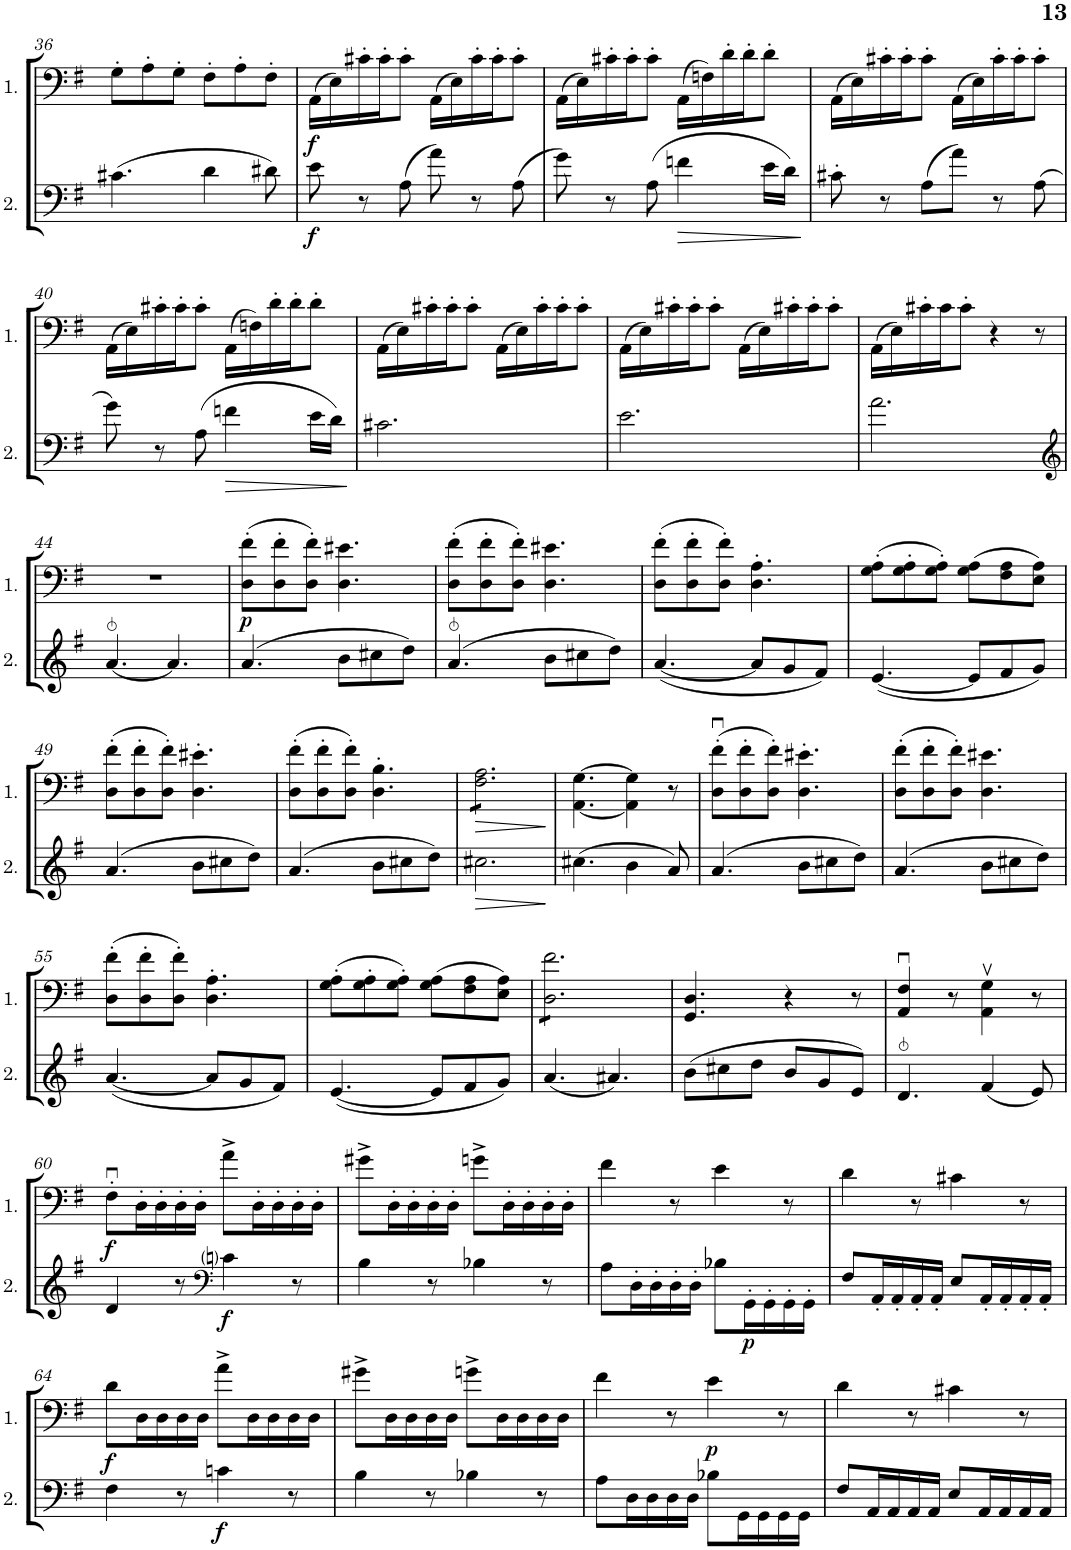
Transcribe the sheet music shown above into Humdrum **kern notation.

**kern	**dynam	**kern	**dynam
*part2	*part2	*part1	*part1
*staff2	*staff2	*staff1	*staff1
*I"Cello 2	*	*I"Cello 1	*
!!LO:PB:g=z
*clefF4	*	*clefF4	*
*k[f#]	*	*k[f#]	*
*M6/8	*	*M6/8	*
=36	=36	=36	=36
(4.c#X\	.	8G'\L	.
.	.	8A'\	.
.	.	8G'\J	.
4d\	.	8F#'\L	.
.	.	8A'\	.
8d#X\)	.	8F#'\J	.
=37	=37	=37	=37
!	!LO:DY:b	!	!LO:DY:b
8e\	f	(16AA\LL	f
.	.	16E\)	.
8r	.	16c#X'\	.
.	.	16c#'\J	.
(8A\	.	8c#'\J	.
8a\)	.	(16AA\LL	.
.	.	16E\)	.
8r	.	16c#'\	.
.	.	16c#'\J	.
(8A\	.	8c#'\J	.
=38	=38	=38	=38
8g\)	.	(16AA\LL	.
.	.	16E\)	.
8r	.	16c#X'\	.
.	.	16c#'\J	.
(8A\	.	8c#'\J	.
!	!LO:HP:b	!	!
4fn\	>	(16AA\LL	.
.	.	16Fn\)	.
.	.	16d'\	.
.	.	16d'\J	.
16e\LL	.	8d'\J	.
16d\JJ)	.	.	.
.	]	.	.
=39	=39	=39	=39
8c#X'\	.	(16AA\LL	.
.	.	16E\)	.
8r	.	16c#X'\	.
.	.	16c#'\J	.
(8A\L	.	8c#'\J	.
8a\J)	.	(16AA\LL	.
.	.	16E\)	.
8r	.	16c#'\	.
.	.	16c#'\J	.
(8A\	.	8c#'\J	.
!!LO:LB:g=z
=40	=40	=40	=40
8g\)	.	(16AA\LL	.
.	.	16E\)	.
8r	.	16c#X'\	.
.	.	16c#'\J	.
(8A\	.	8c#'\J	.
!	!LO:HP:b	!	!
4fn\	>	(16AA\LL	.
.	.	16Fn\)	.
.	.	16d'\	.
.	.	16d'\J	.
16e\LL	.	8d'\J	.
16d\JJ)	.	.	.
.	]	.	.
=41	=41	=41	=41
2.c#X\	.	(16AA\LL	.
.	.	16E\)	.
.	.	16c#X'\	.
.	.	16c#'\J	.
.	.	8c#'\J	.
.	.	(16AA\LL	.
.	.	16E\)	.
.	.	16c#'\	.
.	.	16c#'\J	.
.	.	8c#'\J	.
=42	=42	=42	=42
2.e\	.	(16AA\LL	.
.	.	16E\)	.
.	.	16c#X'\	.
.	.	16c#'\J	.
.	.	8c#'\J	.
.	.	(16AA\LL	.
.	.	16E\)	.
.	.	16c#X'\	.
.	.	16c#'\J	.
.	.	8c#'\J	.
=43	=43	=43	=43
2.a\	.	(16AA\LL	.
.	.	16E\)	.
.	.	16c#X'\	.
.	.	16c#\J	.
.	.	8c#'\J	.
.	.	4r	.
.	.	8r	.
!!LO:LB:g=z
=44	=44	=44	=44
*clefG2	*	*	*
[4.a/	.	2.r	.
4.a/]	.	.	.
=45	=45	=45	=45
!	!	!	!LO:DY:b
(4.a/	.	(8D\' 8f#\'L	p
.	.	8D\' 8f#\'	.
.	.	8D\' 8f#\'J)	.
8b\L	.	4.D\ 4.e#X\	.
8cc#X\	.	.	.
8dd\J)	.	.	.
=46	=46	=46	=46
(4.a/	.	(8D\' 8f#\'L	.
.	.	8D\' 8f#\'	.
.	.	8D\' 8f#\'J)	.
8b\L	.	4.D\ 4.e#X\	.
8cc#X\	.	.	.
8dd\J)	.	.	.
=47	=47	=47	=47
([4.a/	.	(8D\' 8f#\'L	.
.	.	8D\' 8f#\'	.
.	.	8D\' 8f#\'J)	.
8a/L]	.	4.D\' 4.A\'	.
8g/	.	.	.
8f#/J)	.	.	.
=48	=48	=48	=48
([4.e/	.	(8G\' 8A\'L	.
.	.	8G\' 8A\'	.
.	.	8G\' 8A\'J)	.
8e/L]	.	(8G\ 8A\L	.
8f#/	.	8F#\ 8A\	.
8g/J)	.	8E\ 8A\J)	.
!!LO:LB:g=z
=49	=49	=49	=49
(4.a/	.	(8D\' 8f#\'L	.
.	.	8D\' 8f#\'	.
.	.	8D\' 8f#\'J)	.
8b\L	.	4.D\' 4.e#X\'	.
8cc#X\	.	.	.
8dd\J)	.	.	.
=50	=50	=50	=50
(4.a/	.	(8D\' 8f#\'L	.
.	.	8D\' 8f#\'	.
.	.	8D\' 8f#\'J)	.
8b\L	.	4.D\' 4.B\'	.
8cc#X\	.	.	.
8dd\J)	.	.	.
=51	=51	=51	=51
!	!LO:HP:b	!	!LO:HP:b
*	*	*tremolo	*
2.cc#X\	>	8F#\ 8A\L	>
.	.	8F#\ 8A\	.
.	.	8F#\ 8A\	.
.	.	8F#\ 8A\	.
.	.	8F#\ 8A\	.
.	.	8F#\ 8A\J	.
*	*	*Xtremolo	*
.	]	.	]
=52	=52	=52	=52
(4.cc#X\	.	[4.AA\ [4.G\	.
4b\	.	4AA\] 4G\]	.
8a/)	.	8r	.
=53	=53	=53	=53
(4.a/	.	(8D\u' 8f#\u'L	.
.	.	8D\' 8f#\'	.
.	.	8D\' 8f#\'J)	.
8b\L	.	4.D\' 4.e#X\'	.
8cc#X\	.	.	.
8dd\J)	.	.	.
=54	=54	=54	=54
(4.a/	.	(8D\' 8f#\'L	.
.	.	8D\' 8f#\'	.
.	.	8D\' 8f#\'J)	.
8b\L	.	4.D\ 4.e#X\	.
8cc#X\	.	.	.
8dd\J)	.	.	.
!!LO:LB:g=z
=55	=55	=55	=55
([4.a/	.	(8D\' 8f#\'L	.
.	.	8D\' 8f#\'	.
.	.	8D\' 8f#\'J)	.
8a/L]	.	4.D\' 4.A\'	.
8g/	.	.	.
8f#/J)	.	.	.
=56	=56	=56	=56
([4.e/	.	(8G\' 8A\'L	.
.	.	8G\' 8A\'	.
.	.	8G\' 8A\'J)	.
8e/L]	.	(8G\ 8A\L	.
8f#/	.	8F#\ 8A\	.
8g/J)	.	8E\ 8A\J)	.
=57	=57	=57	=57
*	*	*tremolo	*
(4.a/	.	8D\ 8f#\L	.
.	.	8D\ 8f#\	.
.	.	8D\ 8f#\	.
4.a#X/)	.	8D\ 8f#\	.
.	.	8D\ 8f#\	.
.	.	8D\ 8f#\J	.
*	*	*Xtremolo	*
=58	=58	=58	=58
(8b\L	.	4.GG/ 4.D/	.
8cc#X\	.	.	.
8dd\J	.	.	.
8b/L	.	4r	.
8g/	.	.	.
8e/J)	.	8r	.
=59	=59	=59	=59
4.d/	.	4AA/u 4F#/u	.
.	.	8r	.
(4f#/	.	4AA\v 4G\v	.
8e/)	.	8r	.
!!LO:LB:g=z
=60	=60	=60	=60
!	!	!	!LO:DY:b
4d/	.	8F#u'\L	f
.	.	16D'\L	.
.	.	16D'\	.
8r	.	16D'\	.
.	.	16D'\JJ	.
*clefF4	*	*	*
!	!LO:DY:b	!	!
4cni\	f	8a^\L	.
.	.	16D'\L	.
.	.	16D'\	.
8r	.	16D'\	.
.	.	16D'\JJ	.
=61	=61	=61	=61
4B\	.	8g#X^\L	.
.	.	16D'\L	.
.	.	16D'\	.
8r	.	16D'\	.
.	.	16D'\JJ	.
4B-X\	.	8gn^\L	.
.	.	16D'\L	.
.	.	16D'\	.
8r	.	16D'\	.
.	.	16D'\JJ	.
=62	=62	=62	=62
8A\L	.	4f#\	.
16D'\L	.	.	.
16D'\	.	.	.
16D'\	.	8r	.
16D'\JJ	.	.	.
8B-X\L	.	4e\	.
!	!LO:DY:b	!	!
16GG'\L	p	.	.
16GG'\	.	.	.
16GG'\	.	8r	.
16GG'\JJ	.	.	.
=63	=63	=63	=63
8F#/L	.	4d\	.
16AA'/L	.	.	.
16AA'/	.	.	.
16AA'/	.	8r	.
16AA'/JJ	.	.	.
8E/L	.	4c#X\	.
16AA'/L	.	.	.
16AA'/	.	.	.
16AA'/	.	8r	.
16AA'/JJ	.	.	.
!!LO:LB:g=z
=64	=64	=64	=64
!	!	!	!LO:DY:b
4F#\	.	8d\L	f
.	.	16D\L	.
.	.	16D\	.
8r	.	16D\	.
.	.	16D\JJ	.
!	!LO:DY:b	!	!
4cn\	f	8a^\L	.
.	.	16D\L	.
.	.	16D\	.
8r	.	16D\	.
.	.	16D\JJ	.
=65	=65	=65	=65
4B\	.	8g#X^\L	.
.	.	16D\L	.
.	.	16D\	.
8r	.	16D\	.
.	.	16D\JJ	.
4B-X\	.	8gn^\L	.
.	.	16D\L	.
.	.	16D\	.
8r	.	16D\	.
.	.	16D\JJ	.
=66	=66	=66	=66
8A\L	.	4f#\	.
16D\L	.	.	.
16D\	.	.	.
16D\	.	8r	.
16D\JJ	.	.	.
!	!	!	!LO:DY:b
8B-X\L	.	4e\	p
16GG\L	.	.	.
16GG\	.	.	.
16GG\	.	8r	.
16GG\JJ	.	.	.
=67	=67	=67	=67
8F#/L	.	4d\	.
16AA/L	.	.	.
16AA/	.	.	.
16AA/	.	8r	.
16AA/JJ	.	.	.
8E/L	.	4c#X\	.
16AA/L	.	.	.
16AA/	.	.	.
16AA/	.	8r	.
16AA/JJ	.	.	.
=	=	=	=
*-	*-	*-	*-
